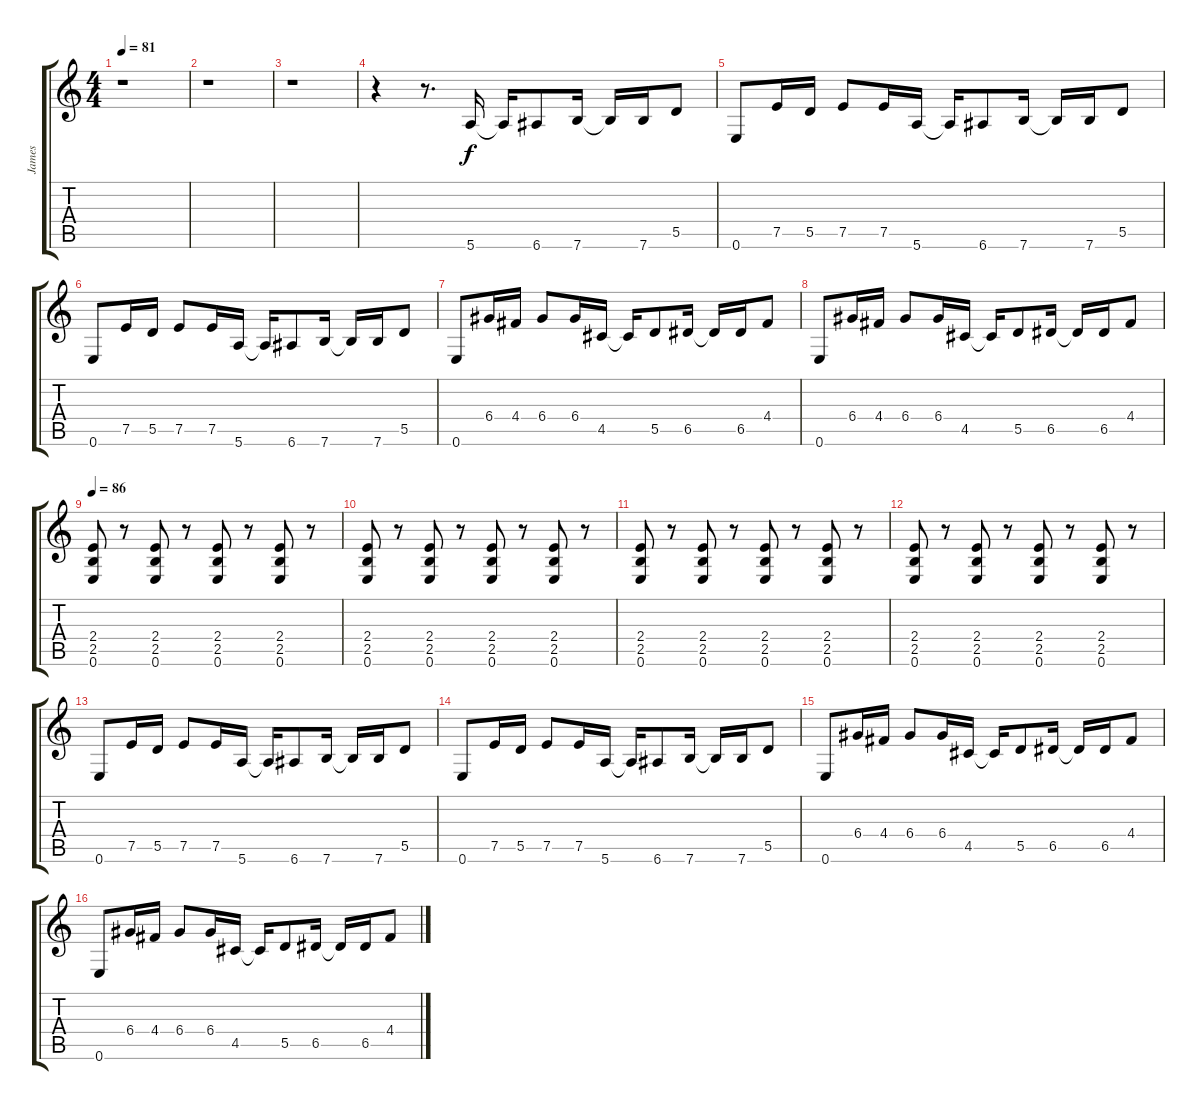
\track ("James" "James") {instrument overdrivenguitar}
\staff {score tabs}
\tuning (E4 B3 G3 D3 A2 E2) {hide}
\ts (4 4)
\tempo 81
\clef g2
\ks c
r.1{dy f} |
r.1 |
r.1 |
r.4 r.8{d} 5.6.16 5.6{t}.16 6.6.8 7.6.16 7.6{t}.16 7.6.16 5.5.8 |
0.6.8 7.5.16 5.5.16 7.5.8 7.5.16 5.6.16 5.6{t}.16 6.6.8 7.6.16 7.6{t}.16 7.6.16 5.5.8 |
0.6.8 7.5.16 5.5.16 7.5.8 7.5.16 5.6.16 5.6{t}.16 6.6.8 7.6.16 7.6{t}.16 7.6.16 5.5.8 |
0.6.8 6.4.16 4.4.16 6.4.8 6.4.16 4.5.16 4.5{t}.16 5.5.8 6.5.16 6.5{t}.16 6.5.16 4.4.8 |
0.6.8 6.4.16 4.4.16 6.4.8 6.4.16 4.5.16 4.5{t}.16 5.5.8 6.5.16 6.5{t}.16 6.5.16 4.4.8 |
\tempo 86
(2.4 2.5 0.6).8 r.8 (2.4 2.5 0.6).8 r.8 (2.4 2.5 0.6).8 r.8 (2.4 2.5 0.6).8 r.8 |
(2.4 2.5 0.6).8 r.8 (2.4 2.5 0.6).8 r.8 (2.4 2.5 0.6).8 r.8 (2.4 2.5 0.6).8 r.8 |
(2.4 2.5 0.6).8 r.8 (2.4 2.5 0.6).8 r.8 (2.4 2.5 0.6).8 r.8 (2.4 2.5 0.6).8 r.8 |
(2.4 2.5 0.6).8 r.8 (2.4 2.5 0.6).8 r.8 (2.4 2.5 0.6).8 r.8 (2.4 2.5 0.6).8 r.8 |
0.6.8 7.5.16 5.5.16 7.5.8 7.5.16 5.6.16 5.6{t}.16 6.6.8 7.6.16 7.6{t}.16 7.6.16 5.5.8 |
0.6.8 7.5.16 5.5.16 7.5.8 7.5.16 5.6.16 5.6{t}.16 6.6.8 7.6.16 7.6{t}.16 7.6.16 5.5.8 |
0.6.8 6.4.16 4.4.16 6.4.8 6.4.16 4.5.16 4.5{t}.16 5.5.8 6.5.16 6.5{t}.16 6.5.16 4.4.8 |
0.6.8 6.4.16 4.4.16 6.4.8 6.4.16 4.5.16 4.5{t}.16 5.5.8 6.5.16 6.5{t}.16 6.5.16 4.4.8
